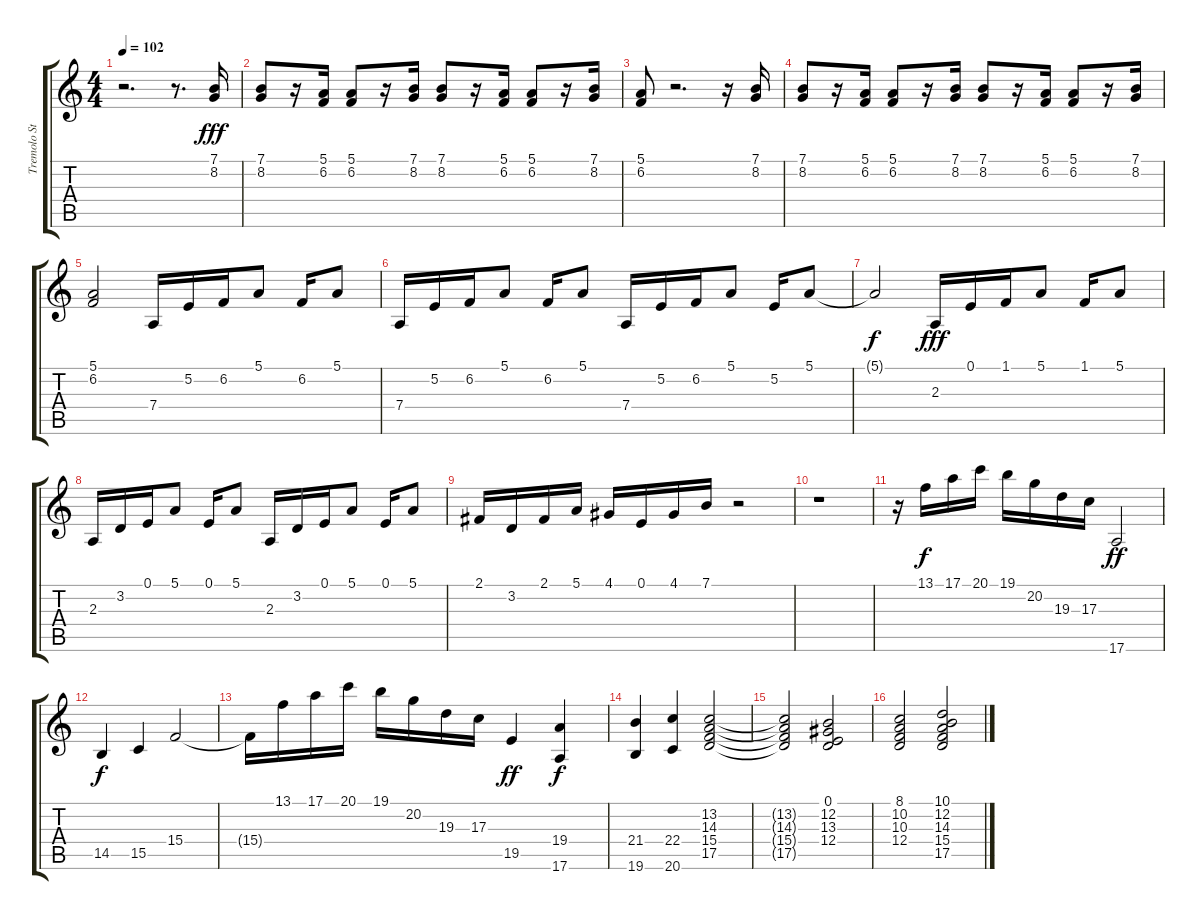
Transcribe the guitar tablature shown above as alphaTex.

\track ("Tremolo Strings     " "Tremolo St") {instrument tremolostrings}
\staff {score tabs}
\tuning (E4 B3 G3 D3 A2 E2) {hide}
\ts (4 4)
\tempo 102
\clef g2
\ks c
r.2{d dy f} r.8{d} (7.1 8.2).16{dy fff} |
(7.1 8.2).8 r.16 (5.1 6.2).16 (5.1 6.2).8 r.16 (7.1 8.2).16 (7.1 8.2).8 r.16 (5.1 6.2).16 (5.1 6.2).8 r.16 (7.1 8.2).16 |
(5.1 6.2).8 r.2{d} r.16 (7.1 8.2).16 |
(7.1 8.2).8 r.16 (5.1 6.2).16 (5.1 6.2).8 r.16 (7.1 8.2).16 (7.1 8.2).8 r.16 (5.1 6.2).16 (5.1 6.2).8 r.16 (7.1 8.2).16 |
(5.1 6.2).2 7.4.16 5.2.16 6.2.16 5.1.8 6.2.16 5.1.8 |
7.4.16 5.2.16 6.2.16 5.1.8 6.2.16 5.1.8 7.4.16 5.2.16 6.2.16 5.1.8 5.2.16 5.1.8 |
5.1{t}.2{dy f} 2.3.16{dy fff} 0.1.16 1.1.16 5.1.8 1.1.16 5.1.8 |
2.3.16 3.2.16 0.1.16 5.1.8 0.1.16 5.1.8 2.3.16 3.2.16 0.1.16 5.1.8 0.1.16 5.1.8 |
2.1.16 3.2.16 2.1.16 5.1.16 4.1.16 0.1.16 4.1.16 7.1.16 r.2 |
r.1 |
r.16 13.1.16{dy f} 17.1.16 20.1.16 19.1.16 20.2.16 19.3.16 17.3.16 17.6.2{dy ff} |
14.5.4{dy f} 15.5.4 15.4.2 |
15.4{t}.16 13.1.16 17.1.16 20.1.16 19.1.16 20.2.16 19.3.16 17.3.16 19.5.4{dy ff} (19.4 17.6).4{dy f} |
(21.4 19.6).4 (22.4 20.6).4 (13.2 14.3 15.4 17.5).2 |
(13.2{t} 14.3{t} 15.4{t} 17.5{t}).2 (0.1 12.2 13.3 12.4).2 |
(8.1 10.2 10.3 12.4).2 (10.1 12.2 14.3 15.4 17.5).2
